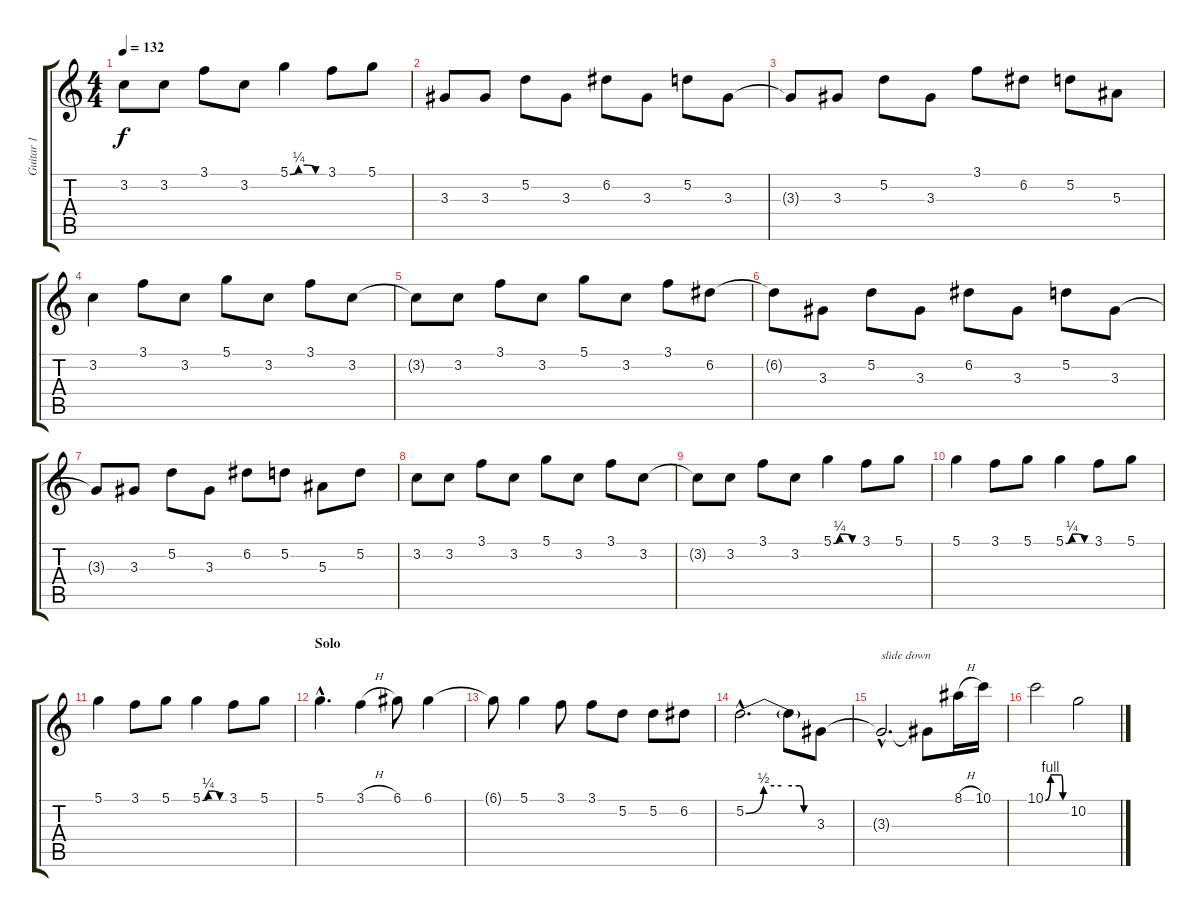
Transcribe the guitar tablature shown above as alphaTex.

\track ("Guitar 1" "Guitar 1") {instrument acousticguitarsteel}
\staff {score tabs}
\tuning (D4 A3 F3 C3 G2 D2) {hide}
\ts (4 4)
\tempo 132
\clef g2
\ks c
3.2{t}.8{dy f} 3.2.8 3.1.8 3.2.8 5.1{be (custom 0 0 15 1 30 1 45 0 60 0)}.4 3.1.8 5.1.8 |
3.3.8 3.3.8 5.2.8 3.3.8 6.2.8 3.3.8 5.2.8 3.3.8 |
3.3{t}.8 3.3.8 5.2.8 3.3.8 3.1.8 6.2.8 5.2.8 5.3.8 |
3.2.4 3.1.8 3.2.8 5.1.8 3.2.8 3.1.8 3.2.8 |
3.2{t}.8 3.2.8 3.1.8 3.2.8 5.1.8 3.2.8 3.1.8 6.2.8 |
6.2{t}.8 3.3.8 5.2.8 3.3.8 6.2.8 3.3.8 5.2.8 3.3.8 |
3.3{t}.8 3.3.8 5.2.8 3.3.8 6.2.8 5.2.8 5.3.8 5.2.8 |
3.2.8 3.2.8 3.1.8 3.2.8 5.1.8 3.2.8 3.1.8 3.2.8 |
3.2{t}.8 3.2.8 3.1.8 3.2.8 5.1{be (custom 0 0 15 1 30 1 45 0 60 0)}.4 3.1.8 5.1.8 |
5.1.4 3.1.8 5.1.8 5.1{be (custom 0 0 15 1 30 1 45 0 60 0)}.4 3.1.8 5.1.8 |
5.1.4 3.1.8 5.1.8 5.1{be (custom 0 0 15 1 30 1 45 0 60 0)}.4 3.1.8 5.1.8 |
\section ("" "Solo")
5.1{hac}.4{d volume 16 instrument distortionguitar} 3.1{h}.4 6.1.8 6.1.4 |
6.1{t}.8 5.1.4 3.1.8 3.1.8 5.2.8 5.2.8 6.2.8 |
5.2{be (custom 0 0 15 2 30 2 45 2 49 0 55 0 60 0) hac}.2{d} 5.2{t}.8 3.3.8 |
3.3{hac t}.2{d txt "slide down"} 3.3{t}.8 8.1{h}.16 10.1.16 |
10.1{be (custom 0 0 15 4 30 4 45 4 50 0 55 0 60 0)}.2 10.2.2
